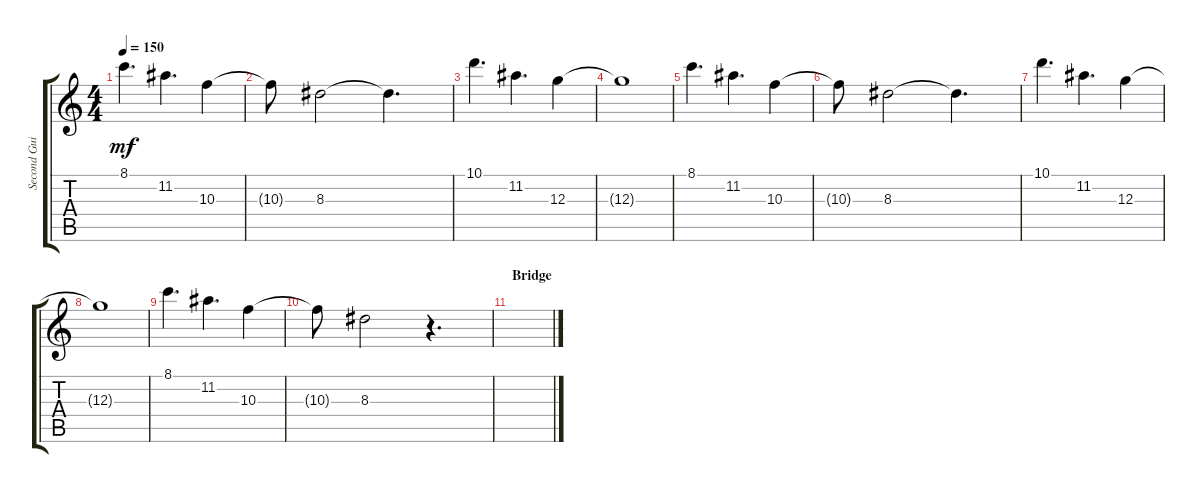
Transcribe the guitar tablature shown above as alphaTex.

\track ("Second Guitar" "Second Gui") {instrument overdrivenguitar}
\staff {score tabs}
\tuning (E4 B3 G3 D3 A2 E2) {hide}
\ts (4 4)
\tempo 150
\clef g2
\ks c
8.1.4{d dy mf} 11.2.4{d} 10.3.4 |
10.3{t}.8 8.3.2 8.3{t}.4{d} |
10.1.4{d} 11.2.4{d} 12.3.4 |
12.3{t}.1 |
8.1.4{d} 11.2.4{d} 10.3.4 |
10.3{t}.8 8.3.2 8.3{t}.4{d} |
10.1.4{d} 11.2.4{d} 12.3.4 |
12.3{t}.1 |
8.1.4{d} 11.2.4{d} 10.3.4 |
10.3{t}.8 8.3.2 r.4{d} |
\section ("" "Bridge")
